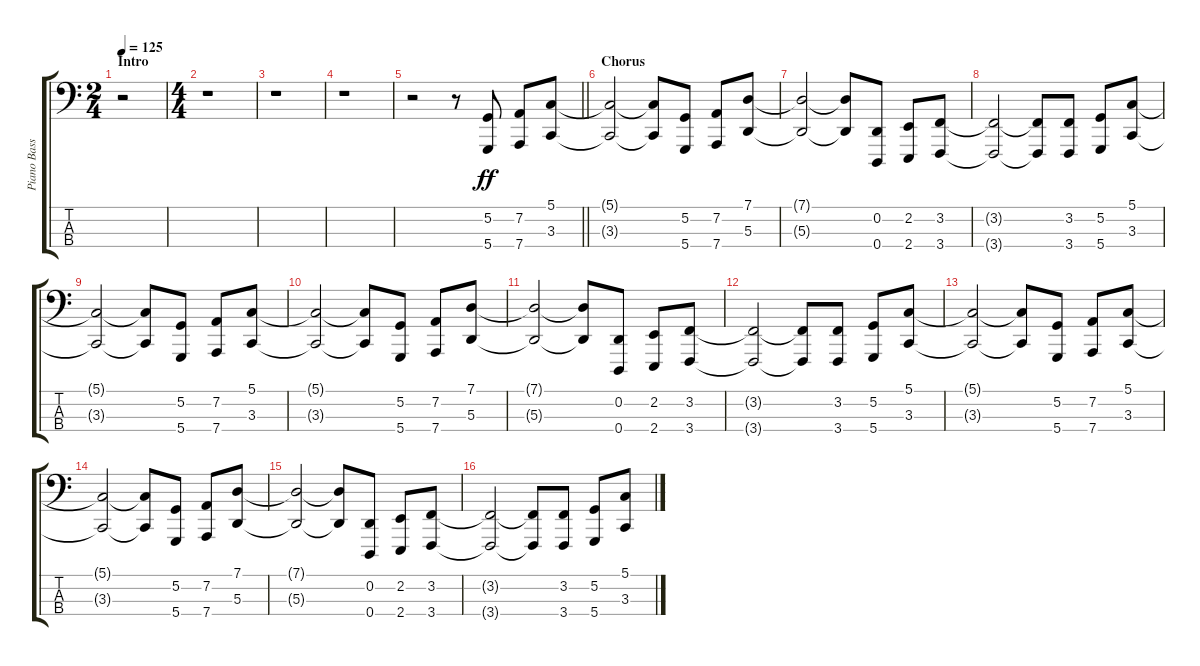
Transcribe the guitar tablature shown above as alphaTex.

\track ("Piano Bass Clef" "Piano Bass") {instrument acousticgrandpiano}
\staff {score tabs}
\tuning (G2 D2 A1 D1) {hide}
\ts (2 4)
\section ("" "Intro")
\tempo 125
\clef f4
\ks c
r.2{dy ff instrument acousticgrandpiano} |
\ts (4 4)
r.1 |
r.1 |
r.1 |
\barLineRight lightlight
r.2 r.8 (5.2 5.4).8 (7.2 7.4).8 (5.1 3.3).8 |
\section ("" "Chorus")
(5.1{t} 3.3{t}).2 (5.1{t} 3.3{t}).8 (5.2 5.4).8 (7.2 7.4).8 (7.1 5.3).8 |
(7.1{t} 5.3{t}).2 (7.1{t} 5.3{t}).8 (0.2 0.4).8 (2.2 2.4).8 (3.2 3.4).8 |
(3.2{t} 3.4{t}).2 (3.2{t} 3.4{t}).8 (3.2 3.4).8 (5.2 5.4).8 (5.1 3.3).8 |
(5.1{t} 3.3{t}).2 (5.1{t} 3.3{t}).8 (5.2 5.4).8 (7.2 7.4).8 (5.1 3.3).8 |
(5.1{t} 3.3{t}).2 (5.1{t} 3.3{t}).8 (5.2 5.4).8 (7.2 7.4).8 (7.1 5.3).8 |
(7.1{t} 5.3{t}).2 (7.1{t} 5.3{t}).8 (0.2 0.4).8 (2.2 2.4).8 (3.2 3.4).8 |
(3.2{t} 3.4{t}).2 (3.2{t} 3.4{t}).8 (3.2 3.4).8 (5.2 5.4).8 (5.1 3.3).8 |
(5.1{t} 3.3{t}).2 (5.1{t} 3.3{t}).8 (5.2 5.4).8 (7.2 7.4).8 (5.1 3.3).8 |
(5.1{t} 3.3{t}).2 (5.1{t} 3.3{t}).8 (5.2 5.4).8 (7.2 7.4).8 (7.1 5.3).8 |
(7.1{t} 5.3{t}).2 (7.1{t} 5.3{t}).8 (0.2 0.4).8 (2.2 2.4).8 (3.2 3.4).8 |
(3.2{t} 3.4{t}).2 (3.2{t} 3.4{t}).8 (3.2 3.4).8 (5.2 5.4).8 (5.1 3.3).8
